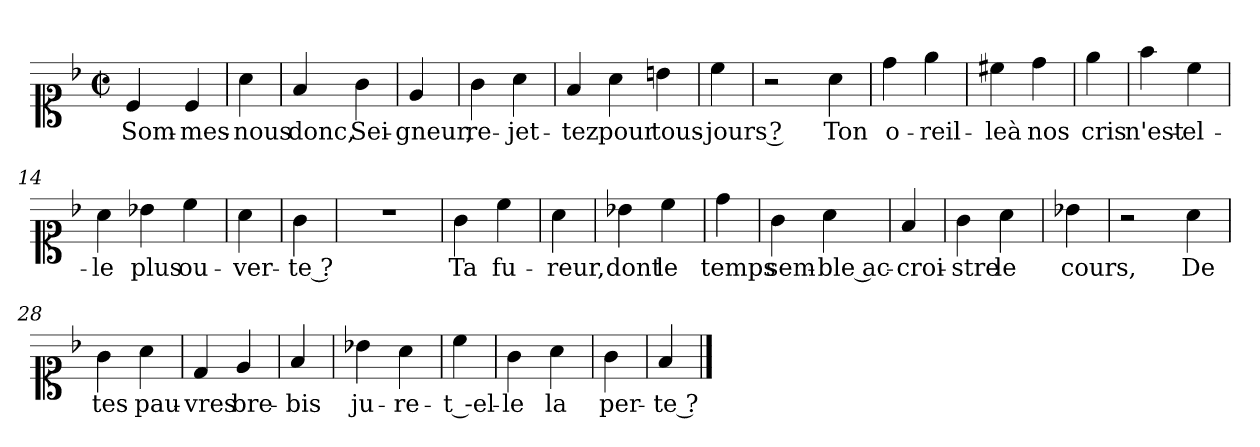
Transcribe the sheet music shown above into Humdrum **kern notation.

**kern	**text
*part1	*part1
*staff1	*staff1
*clefC1	*
*k[b-]	*
*F:	*
*M2/2	*
*met(c|)	*
=1	=1
4c	Som-
4c	-mes -
=2	=2
4a	nous
=3	=3
4f	donc,
4g	Sei-
=4	=4
4e	-gneur,
=5	=5
4g	re-
4a	-jet-
=6	=6
4f	-tez
4a	pour
4b	tous-
=8	=8
4cc	-jours ?
=9	=9
2r	.
4a	Ton
=10	=10
4dd	o-
4ee	-reil-
=11	=11
4cc#X	-leà
4dd	nos
=12	=12
4ee	cris
=13	=13
4ff	n'est -
4cc	el-
=14	=14
4a	-le
4b-X	plus
4cc	ou-
=16	=16
4a	-ver-
=17	=17
4g	-te ?
=18	=18
1r	.
=19	=19
4g	Ta
4cc	fu-
=20	=20
4a	-reur,
=21	=21
4b-X	dont
4cc	le
=22	=22
4dd	temps
=23	=23
4g	sem-
4a	-ble ac-
=24	=24
4f	-croi-
=25	=25
4g	-stre
4a	le
=26	=26
4b-X	cours,
=27	=27
2r	.
4a	De
=28	=28
4g	tes
4a	pau-
=29	=29
4d	-vres
4e	bre-
=30	=30
4f	-bis
=31	=31
4b-X	ju-
4a	-re -
=32	=32
4cc	t -el-
=33	=33
4g	-le
4a	la
=34	=34
4g	per-
=35	=35
4f	-te ?
==	==
*-	*-
